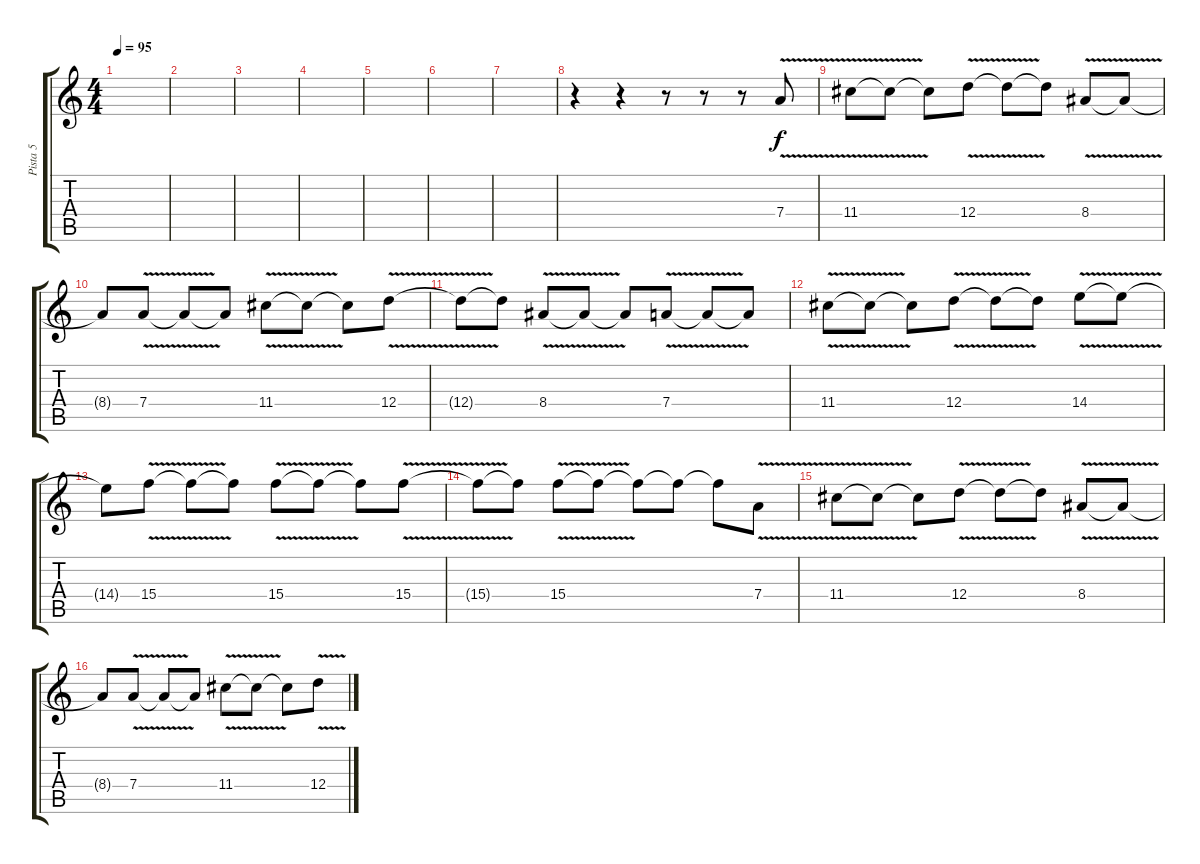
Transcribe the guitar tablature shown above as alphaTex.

\track ("Pista 5" "Pista 5") {instrument distortionguitar}
\staff {score tabs}
\tuning (E4 B3 G3 D3 A2 E2) {hide}
\ts (4 4)
\tempo 95
\clef g2
\ks c
|
|
|
|
|
|
|
r.4 r.4 r.8 r.8 r.8 7.4{v}.8 |
11.4{v}.8 11.4{t}.8 11.4{t}.8 12.4{v}.8 12.4{t}.8 12.4{t}.8 8.4{v}.8 8.4{t}.8 |
8.4{t}.8 7.4{v}.8 7.4{t}.8 7.4{t}.8 11.4{v}.8 11.4{t}.8 11.4{t}.8 12.4{v}.8 |
12.4{t}.8 12.4{t}.8 8.4{v}.8 8.4{t}.8 8.4{t}.8 7.4{v}.8 7.4{t}.8 7.4{t}.8 |
11.4{v}.8 11.4{t}.8 11.4{t}.8 12.4{v}.8 12.4{t}.8 12.4{t}.8 14.4{v}.8 14.4{t}.8 |
14.4{t}.8 15.4{v}.8 15.4{t}.8 15.4{t}.8 15.4{v}.8 15.4{t}.8 15.4{t}.8 15.4{v}.8 |
15.4{t}.8 15.4{t}.8 15.4{v}.8 15.4{t}.8 15.4{t}.8 15.4{t}.8 15.4{t}.8 7.4{v}.8 |
11.4{v}.8 11.4{t}.8 11.4{t}.8 12.4{v}.8 12.4{t}.8 12.4{t}.8 8.4{v}.8 8.4{t}.8 |
8.4{t}.8 7.4{v}.8 7.4{t}.8 7.4{t}.8 11.4{v}.8 11.4{t}.8 11.4{t}.8 12.4{v}.8
